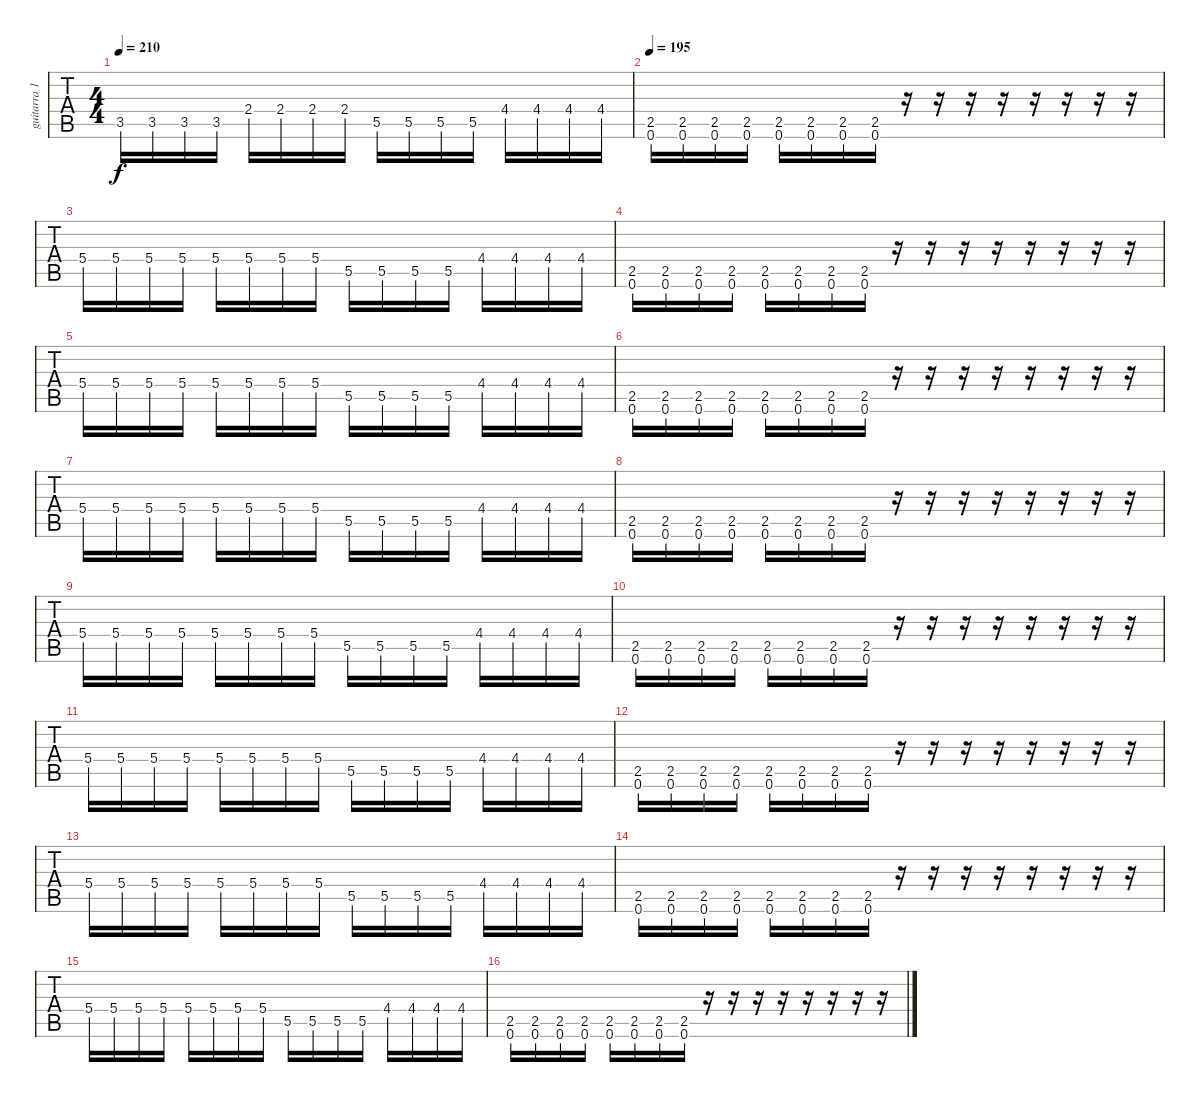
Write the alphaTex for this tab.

\track ("guitarra 1" "guitarra 1") {instrument distortionguitar}
\staff {tabs}
\tuning (C4 G3 Eb3 Bb2 F2 C2) {hide}
\ts (4 4)
\tempo 210
\clef g2
\ks c
3.5.16{dy f} 3.5.16 3.5.16 3.5.16 2.4.16 2.4.16 2.4.16 2.4.16 5.5.16 5.5.16 5.5.16 5.5.16 4.4.16 4.4.16 4.4.16 4.4.16 |
\tempo 195
(2.5 0.6).16 (2.5 0.6).16 (2.5 0.6).16 (2.5 0.6).16 (2.5 0.6).16 (2.5 0.6).16 (2.5 0.6).16 (2.5 0.6).16 r.16 r.16 r.16 r.16 r.16 r.16 r.16 r.16 |
5.4.16 5.4.16 5.4.16 5.4.16 5.4.16 5.4.16 5.4.16 5.4.16 5.5.16 5.5.16 5.5.16 5.5.16 4.4.16 4.4.16 4.4.16 4.4.16 |
(2.5 0.6).16 (2.5 0.6).16 (2.5 0.6).16 (2.5 0.6).16 (2.5 0.6).16 (2.5 0.6).16 (2.5 0.6).16 (2.5 0.6).16 r.16 r.16 r.16 r.16 r.16 r.16 r.16 r.16 |
5.4.16 5.4.16 5.4.16 5.4.16 5.4.16 5.4.16 5.4.16 5.4.16 5.5.16 5.5.16 5.5.16 5.5.16 4.4.16 4.4.16 4.4.16 4.4.16 |
(2.5 0.6).16 (2.5 0.6).16 (2.5 0.6).16 (2.5 0.6).16 (2.5 0.6).16 (2.5 0.6).16 (2.5 0.6).16 (2.5 0.6).16 r.16 r.16 r.16 r.16 r.16 r.16 r.16 r.16 |
5.4.16 5.4.16 5.4.16 5.4.16 5.4.16 5.4.16 5.4.16 5.4.16 5.5.16 5.5.16 5.5.16 5.5.16 4.4.16 4.4.16 4.4.16 4.4.16 |
(2.5 0.6).16 (2.5 0.6).16 (2.5 0.6).16 (2.5 0.6).16 (2.5 0.6).16 (2.5 0.6).16 (2.5 0.6).16 (2.5 0.6).16 r.16 r.16 r.16 r.16 r.16 r.16 r.16 r.16 |
5.4.16 5.4.16 5.4.16 5.4.16 5.4.16 5.4.16 5.4.16 5.4.16 5.5.16 5.5.16 5.5.16 5.5.16 4.4.16 4.4.16 4.4.16 4.4.16 |
(2.5 0.6).16 (2.5 0.6).16 (2.5 0.6).16 (2.5 0.6).16 (2.5 0.6).16 (2.5 0.6).16 (2.5 0.6).16 (2.5 0.6).16 r.16 r.16 r.16 r.16 r.16 r.16 r.16 r.16 |
5.4.16 5.4.16 5.4.16 5.4.16 5.4.16 5.4.16 5.4.16 5.4.16 5.5.16 5.5.16 5.5.16 5.5.16 4.4.16 4.4.16 4.4.16 4.4.16 |
(2.5 0.6).16 (2.5 0.6).16 (2.5 0.6).16 (2.5 0.6).16 (2.5 0.6).16 (2.5 0.6).16 (2.5 0.6).16 (2.5 0.6).16 r.16 r.16 r.16 r.16 r.16 r.16 r.16 r.16 |
5.4.16 5.4.16 5.4.16 5.4.16 5.4.16 5.4.16 5.4.16 5.4.16 5.5.16 5.5.16 5.5.16 5.5.16 4.4.16 4.4.16 4.4.16 4.4.16 |
(2.5 0.6).16 (2.5 0.6).16 (2.5 0.6).16 (2.5 0.6).16 (2.5 0.6).16 (2.5 0.6).16 (2.5 0.6).16 (2.5 0.6).16 r.16 r.16 r.16 r.16 r.16 r.16 r.16 r.16 |
5.4.16 5.4.16 5.4.16 5.4.16 5.4.16 5.4.16 5.4.16 5.4.16 5.5.16 5.5.16 5.5.16 5.5.16 4.4.16 4.4.16 4.4.16 4.4.16 |
(2.5 0.6).16 (2.5 0.6).16 (2.5 0.6).16 (2.5 0.6).16 (2.5 0.6).16 (2.5 0.6).16 (2.5 0.6).16 (2.5 0.6).16 r.16 r.16 r.16 r.16 r.16 r.16 r.16 r.16
